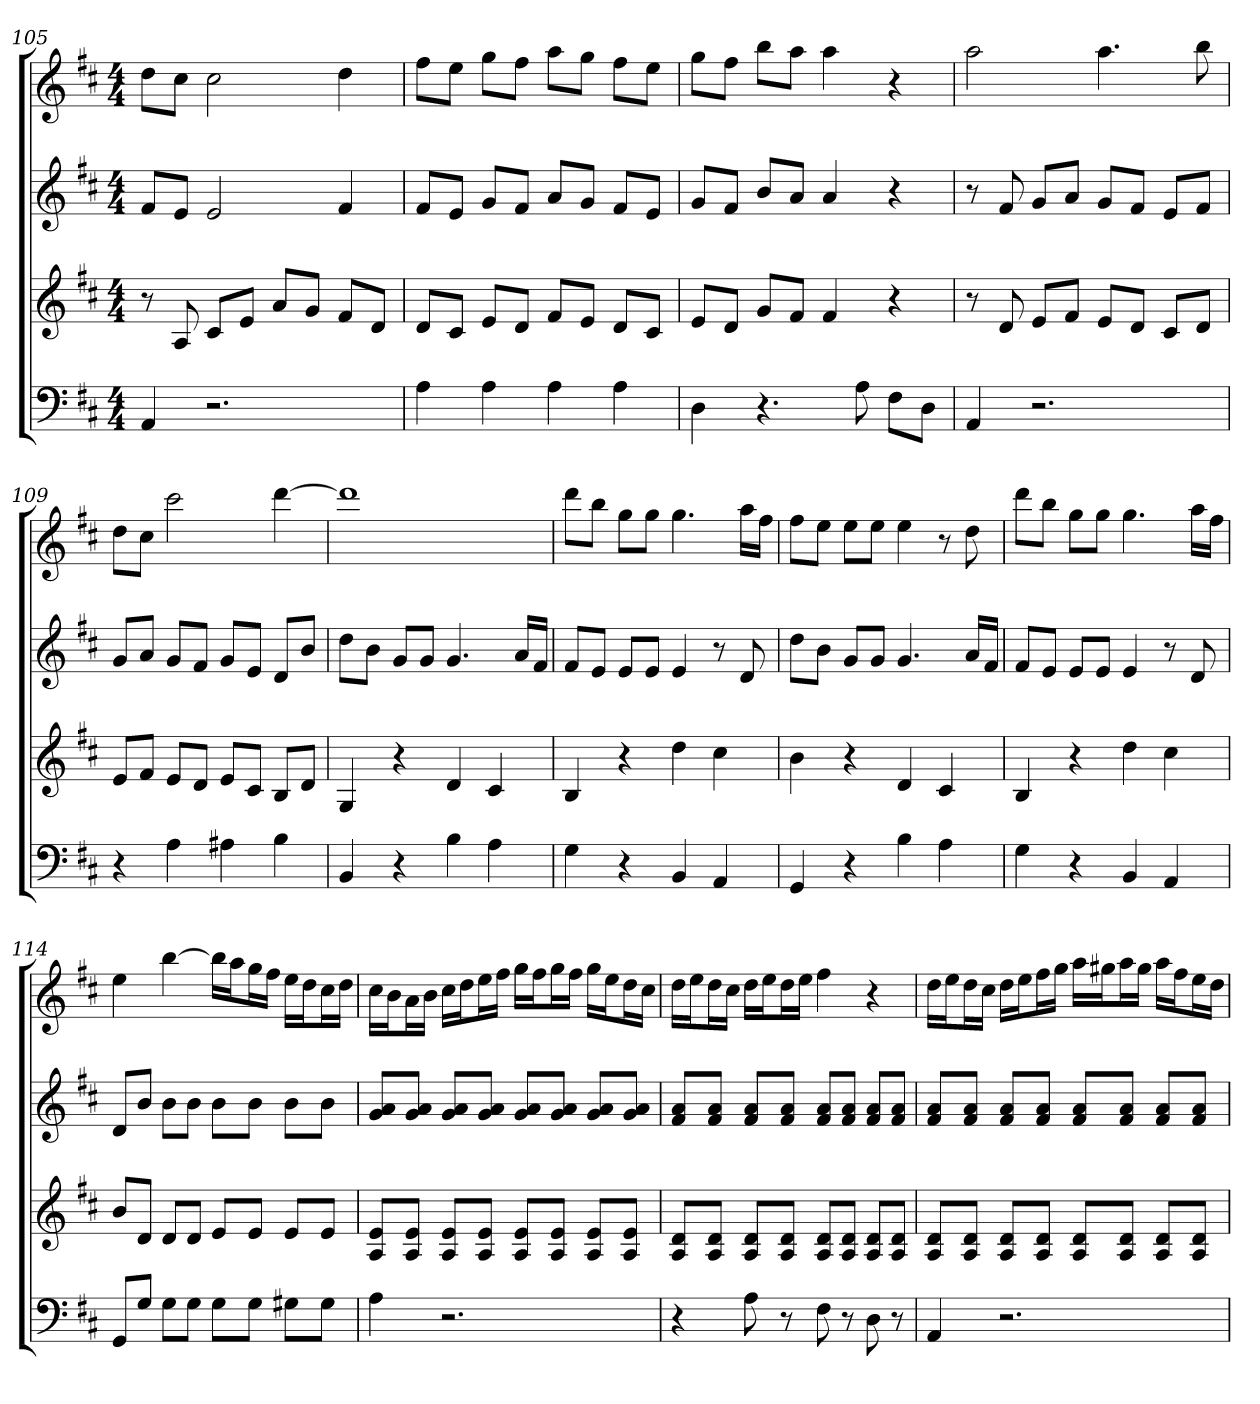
**kern	**kern	**kern	**kern
*part4	*part3	*part2	*part1
*staff4	*staff3	*staff2	*staff1
*k[f#c#]	*k[f#c#]	*k[f#c#]	*k[f#c#]
*D:	*D:	*D:	*D:
*M4/4	*M4/4	*M4/4	*M4/4
=105	=105	=105	=105
4AA	8r	8f#L	8ddL
.	8A	8eJ	8cc#J
2.r	8c#L	2e	2cc#
.	8eJ	.	.
.	8aL	.	.
.	8gJ	.	.
.	8f#L	4f#	4dd
.	8dJ	.	.
=106	=106	=106	=106
4A	8dL	8f#L	8ff#L
.	8c#J	8eJ	8eeJ
4A	8eL	8gL	8ggL
.	8dJ	8f#J	8ff#J
4A	8f#L	8aL	8aaL
.	8eJ	8gJ	8ggJ
4A	8dL	8f#L	8ff#L
.	8c#J	8eJ	8eeJ
=107	=107	=107	=107
4D	8eL	8gL	8ggL
.	8dJ	8f#J	8ff#J
4.r	8gL	8bL	8bbL
.	8f#J	8aJ	8aaJ
.	4f#	4a	4aa
8A	.	.	.
8F#L	4r	4r	4r
8DJ	.	.	.
=108	=108	=108	=108
4AA	8r	8r	2aa
.	8d	8f#	.
2.r	8eL	8gL	.
.	8f#J	8aJ	.
.	8eL	8gL	4.aa
.	8dJ	8f#J	.
.	8c#L	8eL	.
.	8dJ	8f#J	8bb
=109	=109	=109	=109
4r	8eL	8gL	8ddL
.	8f#J	8aJ	8cc#J
4A	8eL	8gL	2ccc#
.	8dJ	8f#J	.
4A#X	8eL	8gL	.
.	8c#J	8eJ	.
4B	8BL	8dL	[4ddd
.	8dJ	8bJ	.
=110	=110	=110	=110
4BB	4G	8ddL	1ddd]
.	.	8bJ	.
4r	4r	8gL	.
.	.	8gJ	.
4B	4d	4.g	.
4A	4c#	.	.
.	.	16aLL	.
.	.	16f#JJ	.
=111	=111	=111	=111
4G	4B	8f#L	8dddL
.	.	8eJ	8bbJ
4r	4r	8eL	8ggL
.	.	8eJ	8ggJ
4BB	4dd	4e	4.gg
4AA	4cc#	8r	.
.	.	8d	16aaLL
.	.	.	16ff#JJ
=112	=112	=112	=112
4GG	4b	8ddL	8ff#L
.	.	8bJ	8eeJ
4r	4r	8gL	8eeL
.	.	8gJ	8eeJ
4B	4d	4.g	4ee
4A	4c#	.	8r
.	.	16aLL	8dd
.	.	16f#JJ	.
=113	=113	=113	=113
4G	4B	8f#L	8dddL
.	.	8eJ	8bbJ
4r	4r	8eL	8ggL
.	.	8eJ	8ggJ
4BB	4dd	4e	4.gg
4AA	4cc#	8r	.
.	.	8d	16aaLL
.	.	.	16ff#JJ
=114	=114	=114	=114
8GGL	8bL	8dL	4ee
8GJ	8dJ	8bJ	.
8GL	8dL	8bL	[4bb
8GJ	8dJ	8bJ	.
8GL	8eL	8bL	16bbLL]
.	.	.	16aaJ
8GJ	8eJ	8bJ	16ggL
.	.	.	16ff#JJ
8G#XL	8eL	8bL	16eeLL
.	.	.	16ddJ
8G#J	8eJ	8bJ	16cc#L
.	.	.	16ddJJ
=115	=115	=115	=115
4A	8A 8eL	8g 8aL	16cc#LL
.	.	.	16bJ
.	8A 8eJ	8g 8aJ	16aL
.	.	.	16bJJ
2.r	8A 8eL	8g 8aL	16cc#LL
.	.	.	16ddJ
.	8A 8eJ	8g 8aJ	16eeL
.	.	.	16ff#JJ
.	8A 8eL	8g 8aL	16ggLL
.	.	.	16ff#J
.	8A 8eJ	8g 8aJ	16ggL
.	.	.	16ff#JJ
.	8A 8eL	8g 8aL	16ggLL
.	.	.	16eeJ
.	8A 8eJ	8g 8aJ	16ddL
.	.	.	16cc#JJ
=116	=116	=116	=116
4r	8A 8dL	8f# 8aL	16ddLL
.	.	.	16eeJ
.	8A 8dJ	8f# 8aJ	16ddL
.	.	.	16cc#JJ
8A	8A 8dL	8f# 8aL	16ddLL
.	.	.	16eeJ
8r	8A 8dJ	8f# 8aJ	16ddL
.	.	.	16eeJJ
8F#	8A 8dL	8f# 8aL	4ff#
8r	8A 8dJ	8f# 8aJ	.
8D	8A 8dL	8f# 8aL	4r
8r	8A 8dJ	8f# 8aJ	.
=117	=117	=117	=117
4AA	8A 8dL	8f# 8aL	16ddLL
.	.	.	16eeJ
.	8A 8dJ	8f# 8aJ	16ddL
.	.	.	16cc#JJ
2.r	8A 8dL	8f# 8aL	16ddLL
.	.	.	16eeJ
.	8A 8dJ	8f# 8aJ	16ff#L
.	.	.	16ggJJ
.	8A 8dL	8f# 8aL	16aaLL
.	.	.	16gg#XJ
.	8A 8dJ	8f# 8aJ	16aaL
.	.	.	16gg#JJ
.	8A 8dL	8f# 8aL	16aaLL
.	.	.	16ff#J
.	8A 8dJ	8f# 8aJ	16eeL
.	.	.	16ddJJ
=	=	=	=
*-	*-	*-	*-
